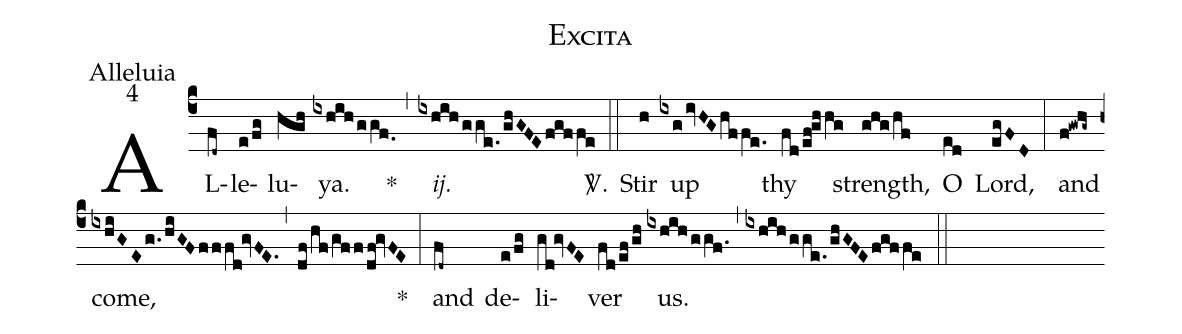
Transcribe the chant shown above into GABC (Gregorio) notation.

name:Excita;
office-part:Alleluia;
mode:4;
%%
(c4) AL(fd
~)le(e/fg)lu(hgh)ya.(ixhih/ggf.0) *(,) <i>ij.</i>(ixhih/gge./ghGFE/fgffe) <sp>V/</sp>.(::) Stir(h) up(ixg/ivHG/hffe.) thy(fd/ef!ghhg) strength,(ghg/hf) O(ed) Lord,(egFD) (:) and(f!gwhg~) come,(ixhiGE/g./hiGF/fffd!gvFE.) (,) (df/hf/gff/df!gvFE) *(:) and(fd~) de(e/fg)li(gd!gvFE)ver(fd/ef/gh) us.(ixhih/ggf.) (,) (ixhih/gge./ghGFE/fgffe) (::)
